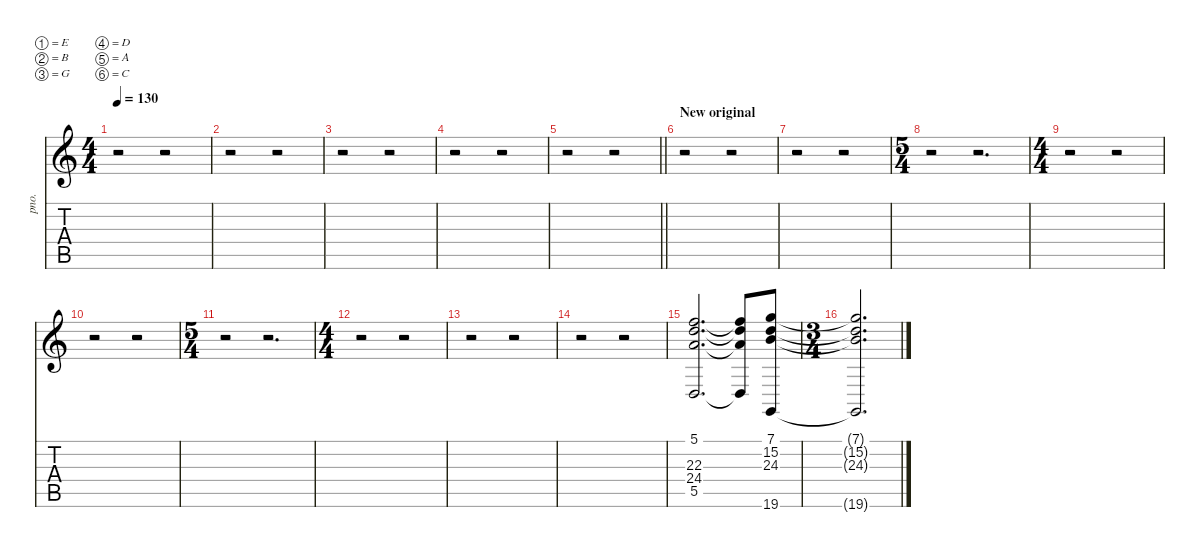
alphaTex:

\defaultSystemsLayout 4
\hideDynamics
\bracketExtendMode nobrackets
\track ("Reney" "pno.") {mute instrument brightacousticpiano}
\staff {score tabs}
\tuning (E4 B3 G3 D3 A2 C1)
\ts (4 4)
\tempo 130
\clef g2
\ks c
r.2{dy f} r.2 |
r.2 r.2 |
r.2 r.2 |
r.2 r.2 |
\barLineRight lightlight
r.2 r.2 |
\section ("" "New original")
r.2 r.2 |
r.2 r.2 |
\ts (5 4)
\beaming (8 2 2 2 4)
r.2 r.2{d} |
\ts (4 4)
\beaming (8 2 2 2 2)
r.2 r.2 |
r.2 r.2 |
\ts (5 4)
\beaming (8 2 2 2 4)
r.2 r.2{d} |
\ts (4 4)
\beaming (8 2 2 2 2)
r.2 r.2 |
r.2 r.2 |
r.2 r.2 |
(5.1 22.3 24.4 5.5).2{d} (5.1{t} 22.3{t} 24.4{t} 5.5{t}).8 (7.1 15.2 24.3 19.6).8 |
\ts (3 4)
\beaming (8 2 2 2)
(7.1{t} 15.2{t} 24.3{t} 19.6{t}).2{d}
